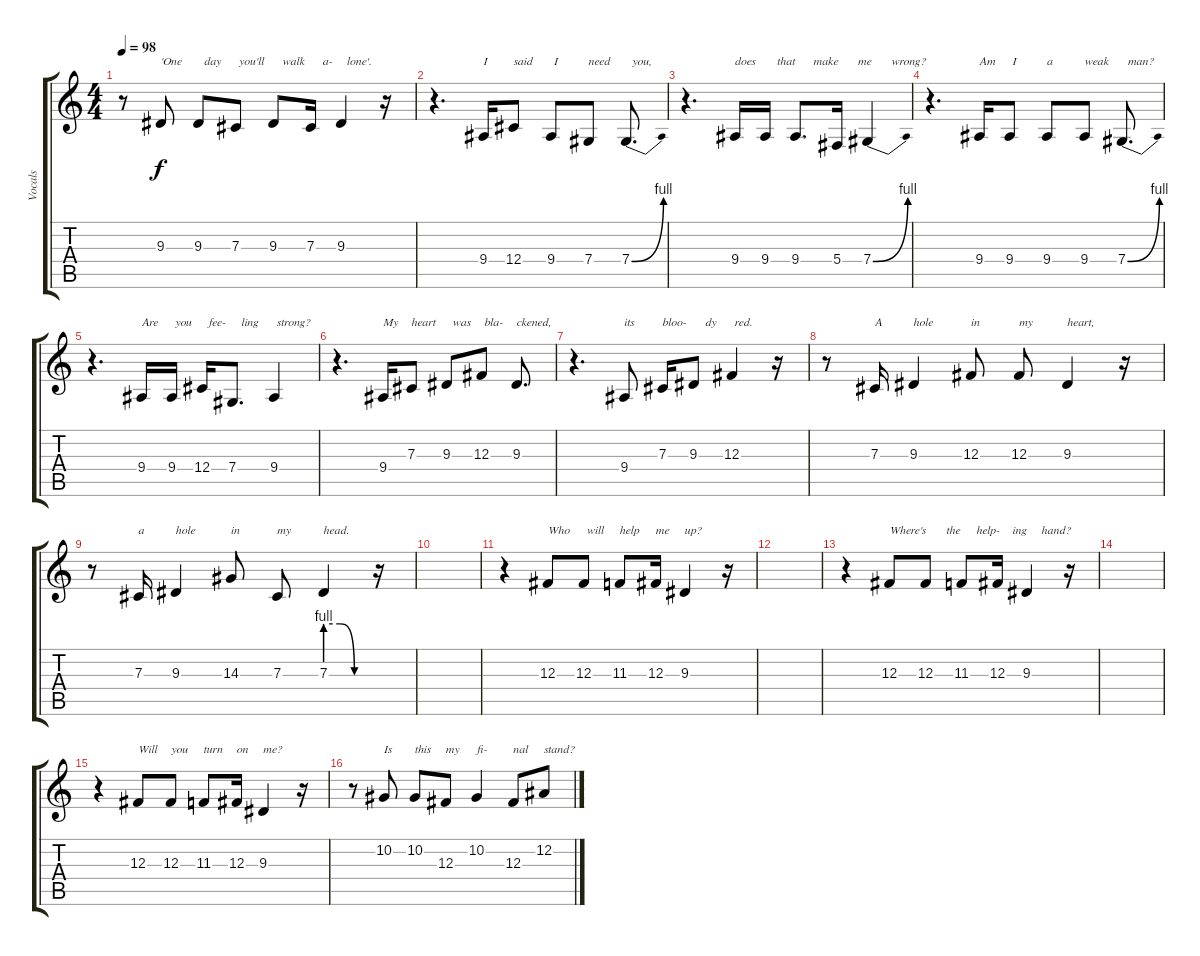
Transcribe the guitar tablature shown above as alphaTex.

\track ("Vocals" "Vocals") {instrument trumpet}
\staff {score tabs}
\tuning (Eb4 Bb3 Gb3 Db3 Ab2 Eb2) {hide}
\ts (4 4)
\tempo 98
\clef g2
\ks c
r.8{dy f} 9.3.8{txt "'One"} 9.3.8{txt "  day"} 7.3.8{txt " you'll"} 9.3.8{txt "   walk"} 7.3.16{txt "    a-"} 9.3.4{txt "  lone'."} r.16 |
r.4{d} 9.4.16{txt "I"} 12.4.8{txt "said"} 9.4.8{txt " I"} 7.4.8{txt "need"} 7.4{be (bend 0 0 60 4)}.8{d txt "  you,"} |
r.4{d} 9.4.16{txt "does"} 9.4.16{txt "    that"} 9.4.8{d txt "      make"} 5.4.16{txt "       me"} 7.4{be (bend 0 0 60 4)}.4{txt "        wrong?"} |
r.4{d} 9.4.16{txt "Am"} 9.4.8{txt " I"} 9.4.8{txt "a"} 9.4.8{txt "weak"} 7.4{be (bend 0 0 60 4)}.8{d txt "  man?"} |
r.4{d} 9.4.16{txt "Are"} 9.4.16{txt " you"} 12.4.16{txt "  fee-"} 7.4.8{d txt "   ling"} 9.4.4{txt " strong?"} |
r.4{d} 9.4.16{txt "My"} 7.3.8{txt "heart"} 9.3.8{txt "  was"} 12.3.8{txt " bla-"} 9.3.8{d txt "ckened,"} |
r.4{d} 9.4.8{txt "its"} 7.3.16{txt "bloo-"} 9.3.8{txt "    dy"} 12.3.4{txt " red."} r.16 |
r.8 7.3.16{txt "A"} 9.3.4{txt "hole"} 12.3.8{txt "in"} 12.3.8{txt "my"} 9.3.4{txt "heart,"} r.16 |
r.8 7.3.16{txt "a"} 9.3.4{txt "hole"} 14.3.8{txt "in"} 7.3.8{txt "my"} 7.3{be (custom 0 4 20 4 40 0 60 0)}.4{txt "head."} r.16 |
|
r.4 12.3.8{txt "Who"} 12.3.8{txt " will"} 11.3.8{txt "help"} 12.3.16{txt "me"} 9.3.4{txt "up?"} r.16 |
|
r.4 12.3.8{txt "Where's"} 12.3.8{txt "       the"} 11.3.8{txt "     help-"} 12.3.16{txt "     ing"} 9.3.4{txt "     hand?"} r.16 |
|
r.4 12.3.8{txt "Will"} 12.3.8{txt "you"} 11.3.8{txt "turn"} 12.3.16{txt "on"} 9.3.4{txt "me?"} r.16 |
r.8 10.2.8{txt "Is"} 10.2.8{txt "this"} 12.3.8{txt "my"} 10.2.4{txt "fi-"} 12.3.8{txt "nal"} 12.2.8{txt "stand?"}
